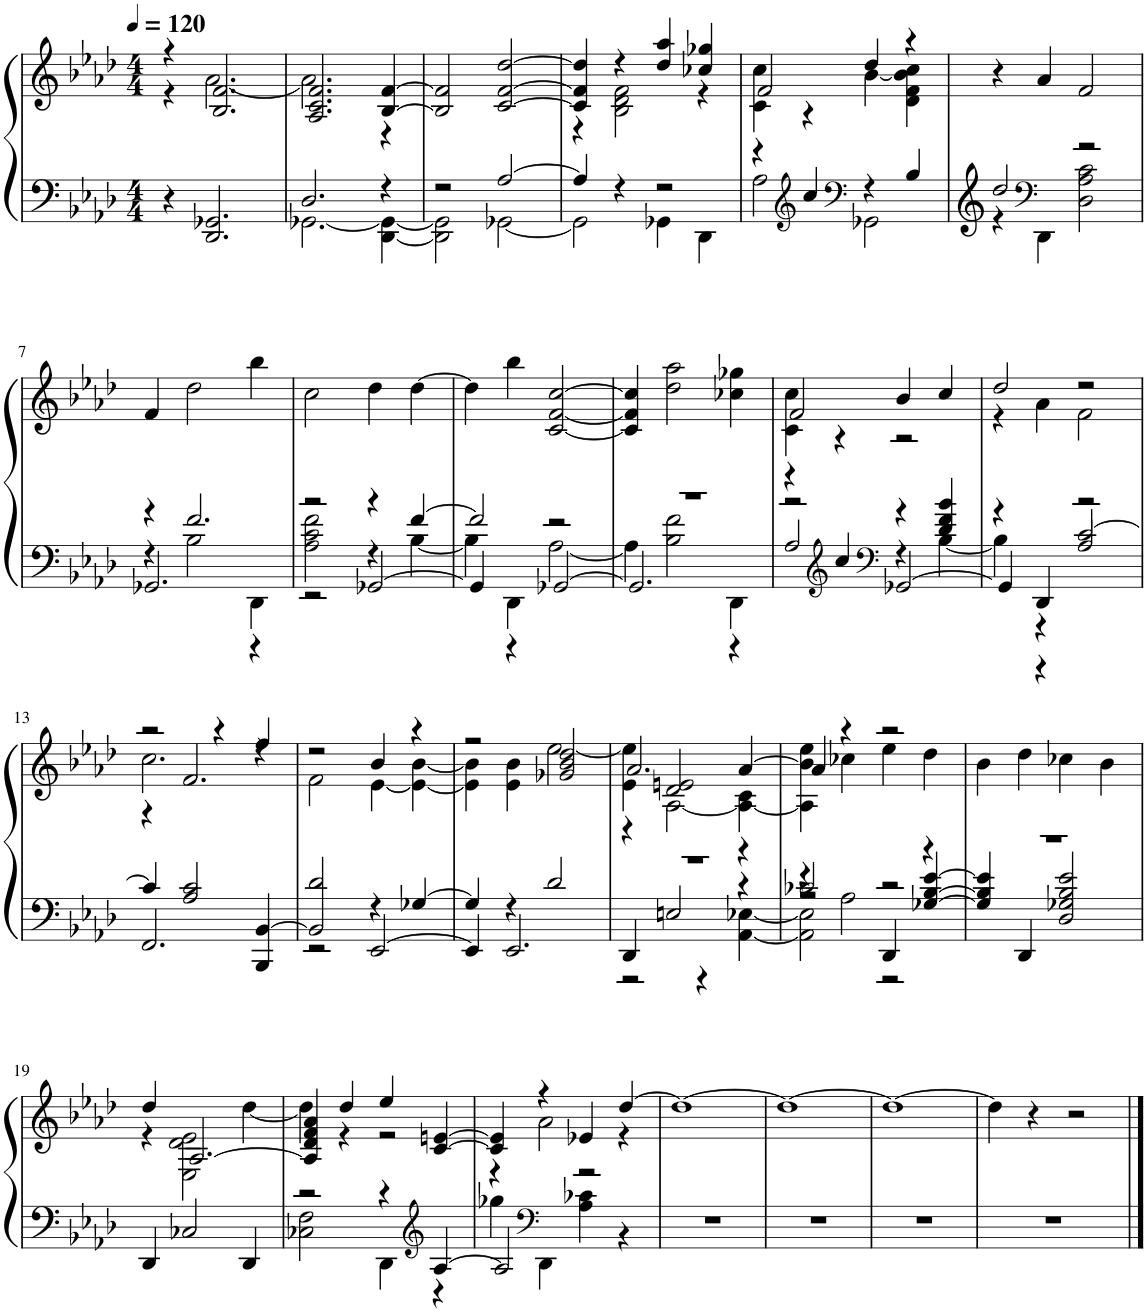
**kern	**kern
*part1	*part1
*staff2	*staff1
*I"Piano	*
*I'Pno.	*
*clefF4	*clefG2
*k[b-e-a-d-]	*k[b-e-a-d-]
*M4/4	*M4/4
*MM120	*MM120
=1	=1
*	*^
4r	4r	4r
2.DD-/ 2.GG-X/	2.B-/ 2.f/	[2.a-\
=2	=2	=2
*^	*	*
2.D-/	[2.GG-X\	2.A-/ 2.c/ 2.f/	2.a-\]
4r	[4DD-\ 4GG-\_	[4B-/ [4f/	4r
*	*	*v	*v
=3	=3	=3
2r	2DD-\] 2GG-\]	2B-/] 2f/]
[2A-/	[2GG-X\	[2c/ [2f/ [2dd-/
=4	=4	=4
*	*	*^
4A-/]	2GG-\]	4c/] 4f/] 4dd-/]	4r
4r	.	4r	2B-\ 2d-\ 2f\
2r	4GG-X\	4dd-/ 4aa-/	.
.	4DD-\	4cc-X/ 4gg-X/	4r
=5	=5	=5	=5
4r	2A-\	2f/	4c\ 4cc\
*clefG2	*	*	*
4cc/	.	.	4r
*clefF4	*	*	*
4r	2GG-X\	4dd-/	[4b-\
4B-/	.	4r	4d-\ 4f\ 4b-\] 4cc\
*	*	*v	*v
=6	=6	=6
2dd-/	4r	4r
*clefF4	*	*
.	4DD-\	4a-/
2r	2D-\ 2A-\ 2c\	2f/
!!LO:LB:g=z
=7	=7	=7
*	*^	*
4r	4r	2.GG-X/	4f/
2.f/	2B-\	.	2dd-\
.	4DD-\	4r	4bb-\
=8	=8	=8	=8
2r	2A-\ 2c\ 2f\	2r	2cc\
4r	4r	[2GG-X/	4dd-\
[4f/	[4B-\	.	[4dd-\
=9	=9	=9	=9
2f/]	4B-\]	4GG-/]	4dd-\]
.	4DD-\	4r	4bb-\
2r	[2A-\	[2GG-X/	[2c/ [2f/ [2cc/
=10	=10	=10	=10
1r	4A-\]	2.GG-/]	4c/] 4f/] 4cc/]
.	2B-\ 2f\	.	2dd-\ 2aa-\
.	4DD-\	4r	4cc-X\ 4gg-X\
=11	=11	=11	=11
*	*	*	*^
4r	2r	2A-/	2f/	4c\ 4cc\
*clefG2	*	*	*	*
4cc/	.	.	.	4r
*clefF4	*	*	*	*
4r	4r	[2GG-X/	4b-/	2r
4d-/ 4f/ 4b-/	[4B-\	.	4cc/	.
=12	=12	=12	=12	=12
4r	4B-\]	4GG-/]	2dd-/	4r
4DD-/	4r	4r	.	4a-\
[2c/	2r	2A-/	2r	2f\
*	*v	*v	*	*
!!LO:LB:g=z
=13	=13	=13	=13
*	*	*	*^
4c/]	2.FF/	2r	2.cc\	4r
2A-/ 2c/	.	.	.	2.f/
.	.	4r	.	.
[4BB-/	4BBB-/	4ff/	4r	.
*	*	*	*v	*v
=14	=14	=14	=14
2BB-/] 2d-/	2r	2r	2f\
4r	[2EE-/	4b-/	[4e-\
[4G-X/	.	4r	4e-\_ [4b-\
=15	=15	=15	=15
4G-/]	4EE-/]	2r	4e-\] 4b-\]
4r	2.EE-/	.	4e-\ 4b-\
2d-/	.	2g-X/ 2b-/ 2dd-/	[2ee-\
=16	=16	=16	=16
*	*^	*	*^
1r	4DD-/	2r	2.a-/	4e-\ 4ee-\]	4r
.	2En/	.	.	[2A-\	2d-/ 2en/
.	.	4r	.	.	.
.	4r	[4AA-\ [4E-X\	[4a-/	4A-\_ 4c\	4r
*	*	*	*	*v	*v
=17	=17	=17	=17	=17
*	*	*^	*	*
2c-X/	4r	2r	2AA-\] 2E-\]	4a-/]	4A-\] 4b-\ 4ee-\
.	2A-\	.	.	4r	4cc-X\
2r	.	4DD-/	2r	2r	4ee-\
.	4r	[4G-X/ [4B-/ [4e-/	.	.	4dd-\
*	*v	*v	*v	*	*
*	*	*v	*v
=18	=18	=18
1r	4G-/] 4B-/] 4e-/]	4b-\
.	4DD-/	4dd-\
.	2D-/ 2G-X/ 2B-/ 2e-/	4cc-X\
.	.	4b-\
*v	*v	*
!!LO:LB:g=z
=19	=19
*	*^
4DD-/	4dd-/	4r
2C-X/	[2.A-/	2E-\ 2d-\ 2e-\
4DD-/	.	[4dd-\
=20	=20	=20
*^	*	*
2r	2C-X\ 2F\	4A-/] 4d-/ 4f/ 4a-/	4dd-\]
.	.	4dd-/	4r
4r	4DD-\	4ee-/	2r
*clefG2	*	*	*
[4A-/	4r	[4c/ [4en/	.
=21	=21	=21	=21
2A-/]	4gg-X\	4c/] 4e/]	4r
*clefF4	*	*	*
.	4DD-\	4r	2a-\
2r	4A-\ 4c-X\	4e-X/	.
.	4r	[4dd-/	4r
*v	*v	*	*
*	*v	*v
=22	=22
1r	1dd-_
=23	=23
1r	1dd-_
=24	=24
1r	1dd-_
=25	=25
1r	4dd-\]
.	4r
.	2r
==	==
*-	*-
